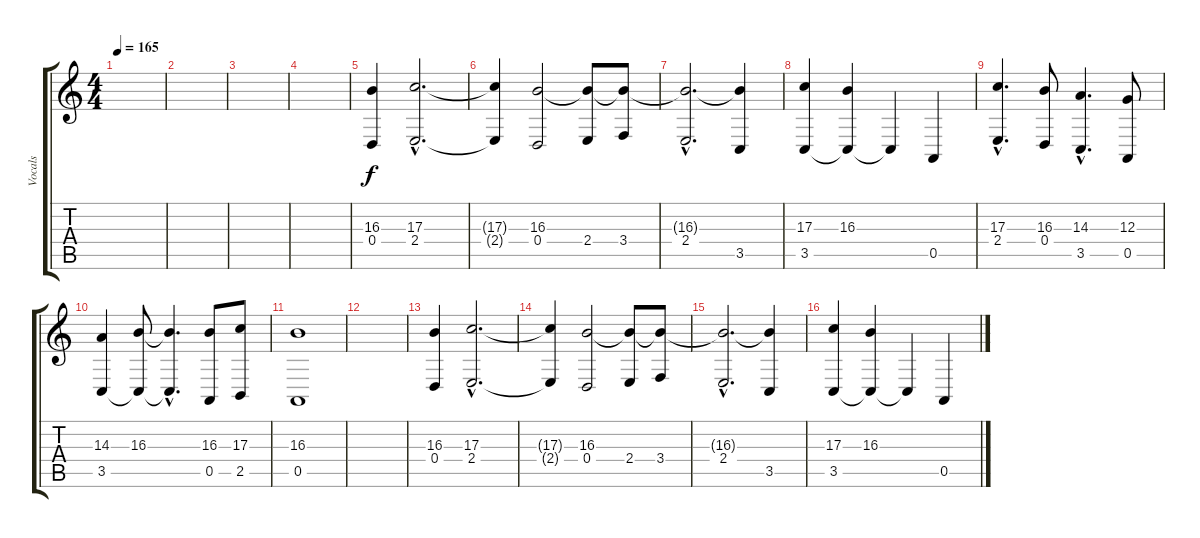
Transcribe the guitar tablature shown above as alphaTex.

\track ("Vocals" "Vocals") {instrument clarinet}
\staff {score tabs}
\tuning (E4 B3 G3 D3 A2 E2) {hide}
\ts (4 4)
\tempo 165
\clef g2
\ks c
|
|
|
|
(16.3 0.4).4 (17.3{hac} 2.4{hac}).2{d} |
(17.3{t} 2.4{t}).4 (16.3 0.4).2 (16.3{t} 2.4).8 (16.3{t} 3.4).8 |
(16.3{hac t} 2.4{hac}).2{d} (16.3{t} 3.5).4 |
(17.3 3.5).4 (16.3 3.5{t}).4 3.5{t}.4 0.5.4 |
(17.3{hac} 2.4{hac}).4{d} (16.3 0.4).8 (14.3{hac} 3.5{hac}).4{d} (12.3 0.5).8 |
(14.3 3.5).4 (16.3 3.5{t}).8 (16.3{hac t} 3.5{hac t}).4{d} (16.3 0.5).8 (17.3 2.5).8 |
(16.3 0.5).1 |
|
(16.3 0.4).4 (17.3{hac} 2.4{hac}).2{d} |
(17.3{t} 2.4{t}).4 (16.3 0.4).2 (16.3{t} 2.4).8 (16.3{t} 3.4).8 |
(16.3{hac t} 2.4{hac}).2{d} (16.3{t} 3.5).4 |
(17.3 3.5).4 (16.3 3.5{t}).4 3.5{t}.4 0.5.4
